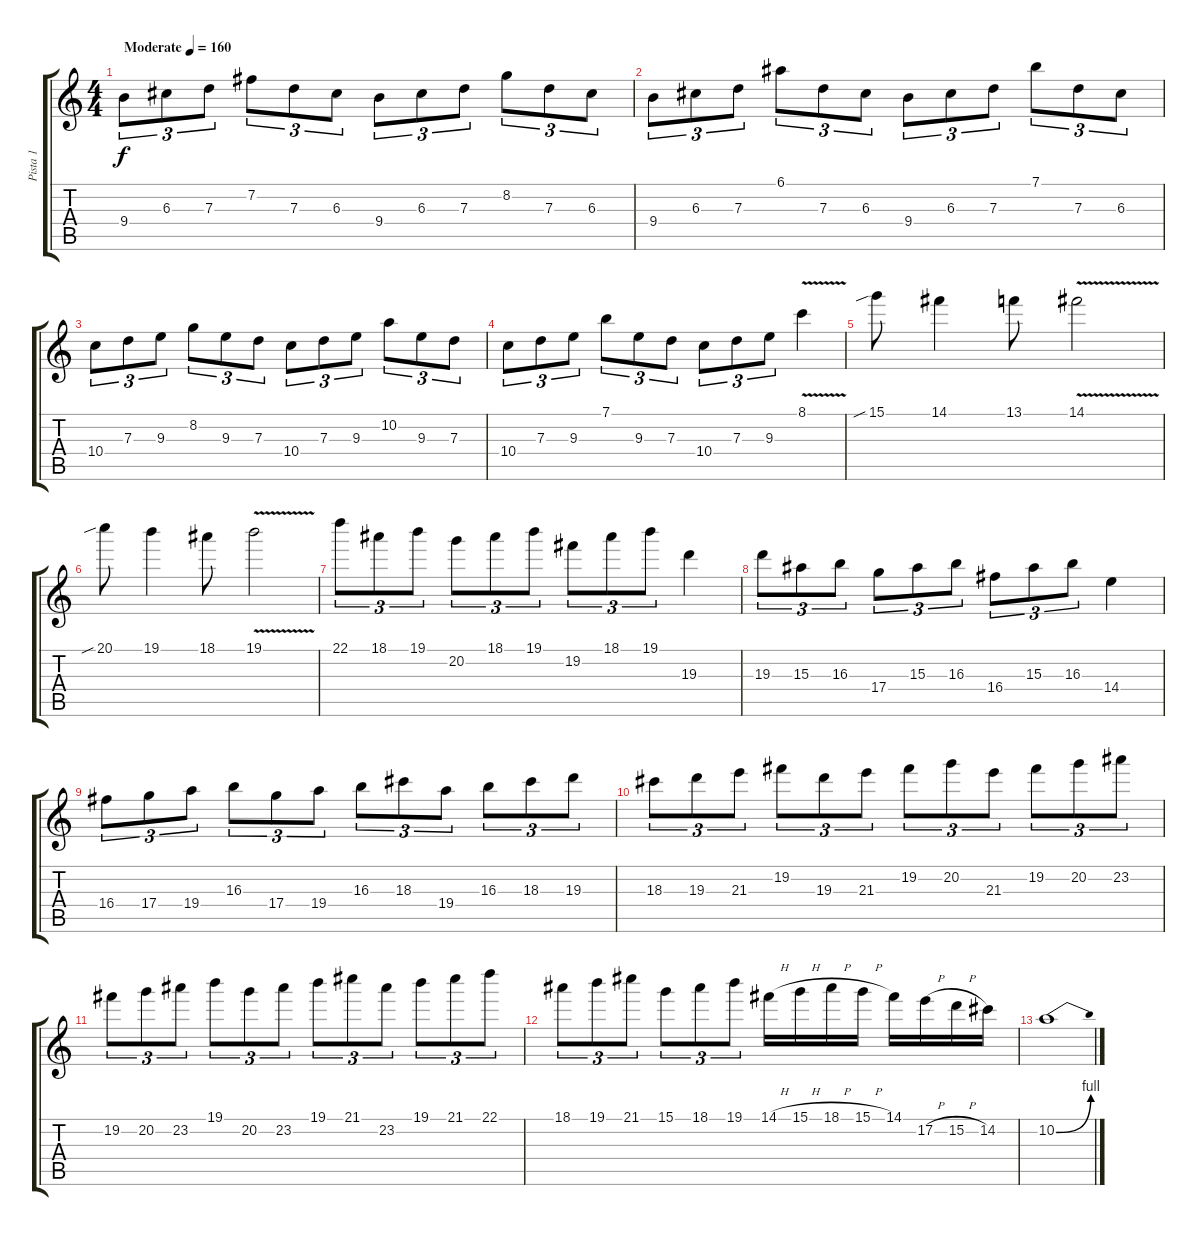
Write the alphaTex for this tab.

\track ("Pista 1" "Pista 1") {instrument overdrivenguitar}
\staff {score tabs}
\tuning (E4 B3 G3 D3 A2 E2) {hide}
\ts (4 4)
\tempo (160 "Moderate")
\clef g2
\ks c
9.4.8{tu (3 2) dy f instrument overdrivenguitar} 6.3.8{tu (3 2)} 7.3.8{tu (3 2)} 7.2.8{tu (3 2)} 7.3.8{tu (3 2)} 6.3.8{tu (3 2)} 9.4.8{tu (3 2)} 6.3.8{tu (3 2)} 7.3.8{tu (3 2)} 8.2.8{tu (3 2)} 7.3.8{tu (3 2)} 6.3.8{tu (3 2)} |
9.4.8{tu (3 2)} 6.3.8{tu (3 2)} 7.3.8{tu (3 2)} 6.1.8{tu (3 2)} 7.3.8{tu (3 2)} 6.3.8{tu (3 2)} 9.4.8{tu (3 2)} 6.3.8{tu (3 2)} 7.3.8{tu (3 2)} 7.1.8{tu (3 2)} 7.3.8{tu (3 2)} 6.3.8{tu (3 2)} |
10.4.8{tu (3 2)} 7.3.8{tu (3 2)} 9.3.8{tu (3 2)} 8.2.8{tu (3 2)} 9.3.8{tu (3 2)} 7.3.8{tu (3 2)} 10.4.8{tu (3 2)} 7.3.8{tu (3 2)} 9.3.8{tu (3 2)} 10.2.8{tu (3 2)} 9.3.8{tu (3 2)} 7.3.8{tu (3 2)} |
10.4.8{tu (3 2)} 7.3.8{tu (3 2)} 9.3.8{tu (3 2)} 7.1.8{tu (3 2)} 9.3.8{tu (3 2)} 7.3.8{tu (3 2)} 10.4.8{tu (3 2)} 7.3.8{tu (3 2)} 9.3.8{tu (3 2)} 8.1{v}.4 |
15.1{sib}.8 14.1.4 13.1.8 14.1{v}.2 |
20.1{sib}.8 19.1.4 18.1.8 19.1{v}.2 |
22.1.8{tu (3 2)} 18.1.8{tu (3 2)} 19.1.8{tu (3 2)} 20.2.8{tu (3 2)} 18.1.8{tu (3 2)} 19.1.8{tu (3 2)} 19.2.8{tu (3 2)} 18.1.8{tu (3 2)} 19.1.8{tu (3 2)} 19.3.4 |
19.3.8{tu (3 2)} 15.3.8{tu (3 2)} 16.3.8{tu (3 2)} 17.4.8{tu (3 2)} 15.3.8{tu (3 2)} 16.3.8{tu (3 2)} 16.4.8{tu (3 2)} 15.3.8{tu (3 2)} 16.3.8{tu (3 2)} 14.4.4 |
16.4.8{tu (3 2)} 17.4.8{tu (3 2)} 19.4.8{tu (3 2)} 16.3.8{tu (3 2)} 17.4.8{tu (3 2)} 19.4.8{tu (3 2)} 16.3.8{tu (3 2)} 18.3.8{tu (3 2)} 19.4.8{tu (3 2)} 16.3.8{tu (3 2)} 18.3.8{tu (3 2)} 19.3.8{tu (3 2)} |
18.3.8{tu (3 2)} 19.3.8{tu (3 2)} 21.3.8{tu (3 2)} 19.2.8{tu (3 2)} 19.3.8{tu (3 2)} 21.3.8{tu (3 2)} 19.2.8{tu (3 2)} 20.2.8{tu (3 2)} 21.3.8{tu (3 2)} 19.2.8{tu (3 2)} 20.2.8{tu (3 2)} 23.2.8{tu (3 2)} |
19.2.8{tu (3 2)} 20.2.8{tu (3 2)} 23.2.8{tu (3 2)} 19.1.8{tu (3 2)} 20.2.8{tu (3 2)} 23.2.8{tu (3 2)} 19.1.8{tu (3 2)} 21.1.8{tu (3 2)} 23.2.8{tu (3 2)} 19.1.8{tu (3 2)} 21.1.8{tu (3 2)} 22.1.8{tu (3 2)} |
18.1.8{tu (3 2)} 19.1.8{tu (3 2)} 21.1.8{tu (3 2)} 15.1.8{tu (3 2)} 18.1.8{tu (3 2)} 19.1.8{tu (3 2)} 14.1{h}.16 15.1{h}.16 18.1{h}.16 15.1{h}.16 14.1.16 17.2{h}.16 15.2{h}.16 14.2.16 |
10.2{be (bend 0 0 60 4)}.1
